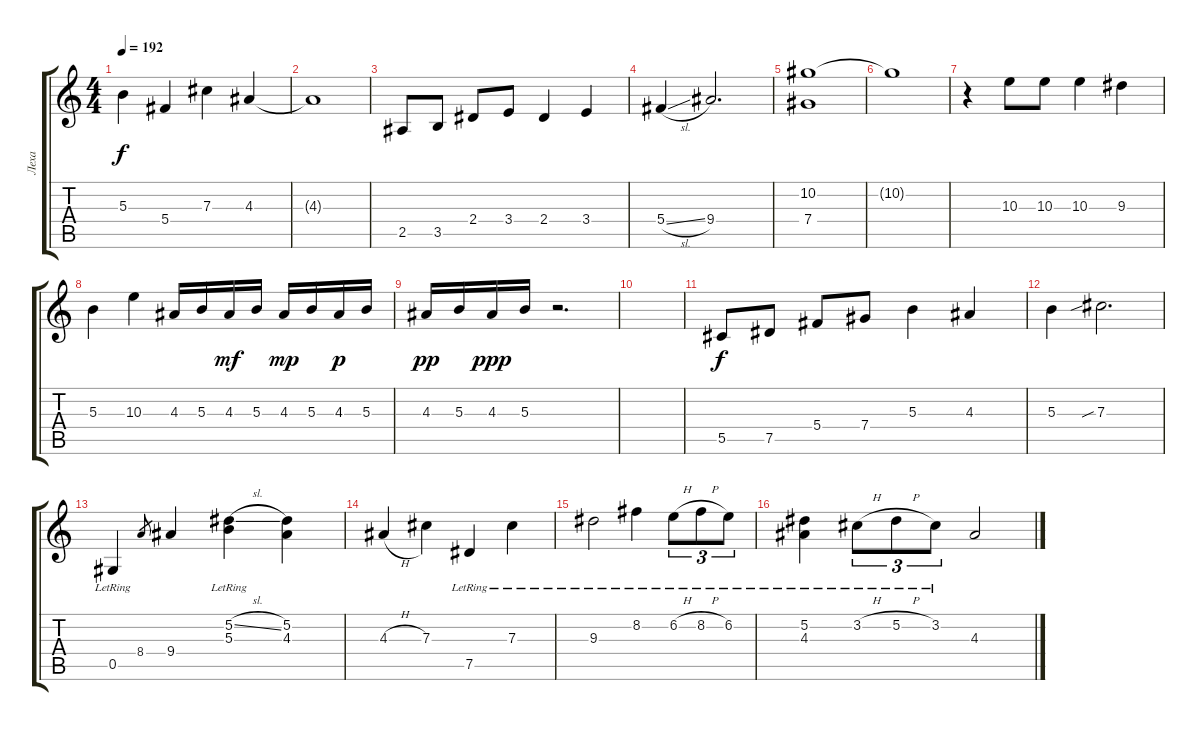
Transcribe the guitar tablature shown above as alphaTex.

\track ("Леха" "Леха") {instrument acousticguitarsteel}
\staff {score tabs}
\tuning (Eb4 Bb3 Gb3 Db3 Ab2 Db2) {hide}
\ts (4 4)
\tempo 192
\clef g2
\ks c
5.3{t}.4{dy f} 5.4.4 7.3.4 4.3.4 |
4.3{t}.1 |
2.5.8 3.5.8 2.4.8 3.4.8 2.4.4 3.4.4 |
5.4{sl}.4 9.4.2{d} |
(10.2 7.4).1 |
10.2{t}.1 |
r.4 10.3.8 10.3.8 10.3.4 9.3.4 |
5.3.4 10.3.4 4.3.16 5.3.16 4.3.16{dy mf} 5.3.16 4.3.16{dy mp} 5.3.16 4.3.16{dy p} 5.3.16 |
4.3.16{dy pp} 5.3.16 4.3.16{dy ppp} 5.3.16 r.2{d} |
|
5.5.8{dy f} 7.5.8 5.4.8 7.4.8 5.3.4 4.3.4 |
5.3.4 7.3{sib}.2{d} |
0.5{lr}.4{instrument acousticguitarsteel} 8.4.8{gr} 9.4.4 (5.2{sl} 5.3{lr}).4 (5.2 4.3).4 |
4.3{h}.4 7.3.4 7.5{lr}.4 7.3{lr}.4 |
9.3{lr}.2 8.2{lr}.4 6.2{h lr}.8{tu (3 2)} 8.2{h lr}.8{tu (3 2)} 6.2{lr}.8{tu (3 2)} |
(5.2{lr} 4.3{lr}).4 3.2{h lr}.8{tu (3 2)} 5.2{h lr}.8{tu (3 2)} 3.2{lr}.8{tu (3 2)} 4.3.2
